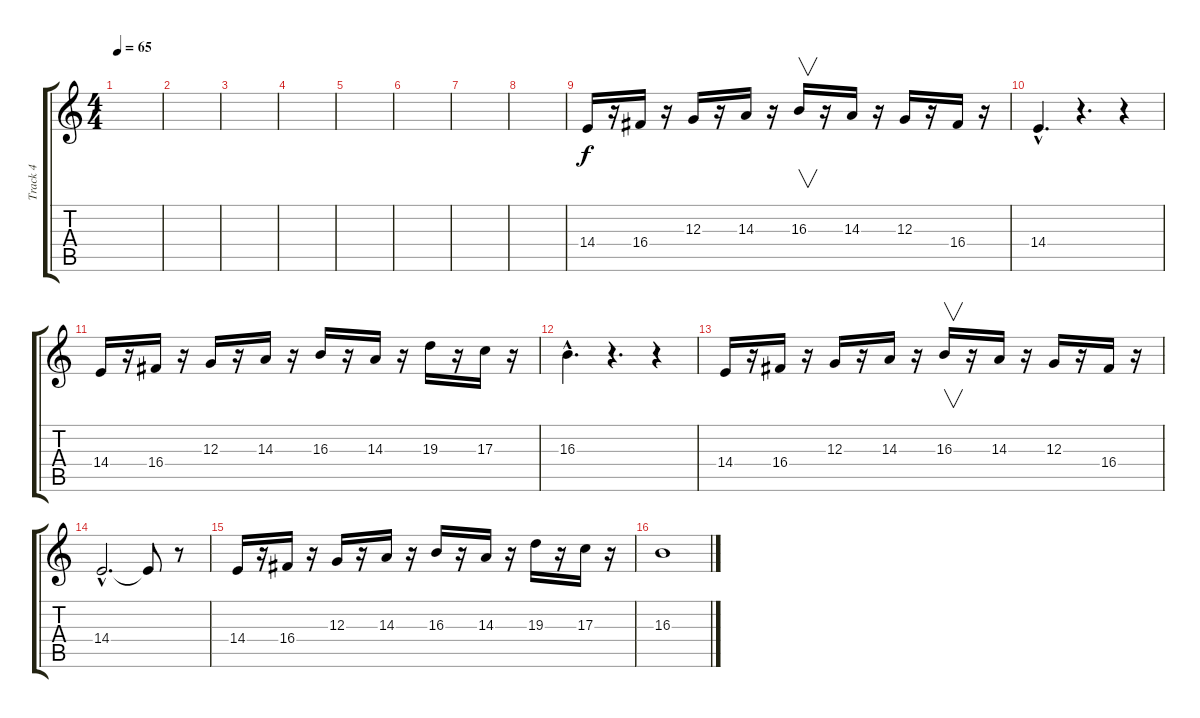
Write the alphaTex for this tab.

\track ("Track 4" "Track 4") {instrument violin}
\staff {score tabs}
\tuning (E4 B3 G3 D3 A2 E2) {hide}
\ts (4 4)
\tempo 65
\clef g2
\ks c
|
|
|
|
|
|
|
|
14.4.16{volume 13} r.16 16.4.16 r.16 12.3.16 r.16 14.3.16 r.16 16.3.16{v} r.16 14.3.16 r.16 12.3.16 r.16 16.4.16 r.16 |
14.4{hac}.4{d volume 0} r.4{d} r.4 |
14.4.16{volume 13} r.16 16.4.16 r.16 12.3.16 r.16 14.3.16 r.16 16.3.16 r.16 14.3.16 r.16 19.3.16 r.16 17.3.16 r.16 |
16.3{hac}.4{d volume 0} r.4{d} r.4 |
14.4.16{volume 13} r.16 16.4.16 r.16 12.3.16 r.16 14.3.16 r.16 16.3.16{v} r.16 14.3.16 r.16 12.3.16 r.16 16.4.16 r.16 |
14.4{hac}.2{d volume 0} 14.4{t}.8 r.8 |
14.4.16{volume 13} r.16 16.4.16 r.16 12.3.16 r.16 14.3.16 r.16 16.3.16 r.16 14.3.16 r.16 19.3.16 r.16 17.3.16 r.16 |
16.3.1{volume 0}
